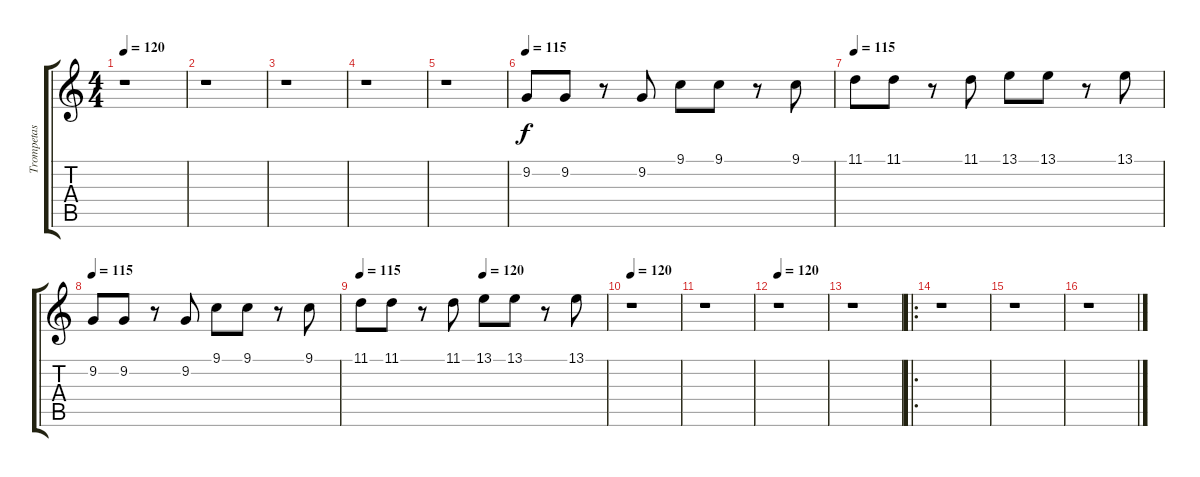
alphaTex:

\track ("Trompetas" "Trompetas") {instrument trumpet}
\staff {score tabs}
\tuning (Eb4 Bb3 Gb3 Db3 Ab2 Eb2) {hide}
\ts (4 4)
\tempo 120
\clef g2
\ks c
r.1{dy f} |
r.1 |
r.1 |
r.1 |
r.1 |
\tempo 115
9.2.8 9.2.8 r.8 9.2.8 9.1.8 9.1.8 r.8 9.1.8 |
\tempo 115
11.1.8 11.1.8 r.8 11.1.8 13.1.8 13.1.8 r.8 13.1.8 |
\tempo 115
9.2.8 9.2.8 r.8 9.2.8 9.1.8 9.1.8 r.8 9.1.8 |
\tempo (120 0.5)
\tempo 115
11.1.8 11.1.8 r.8 11.1.8 13.1.8 13.1.8 r.8 13.1.8 |
\tempo 120
r.1 |
r.1 |
\tempo 120
r.1 |
r.1 |
\ro
r.1 |
r.1 |
r.1
